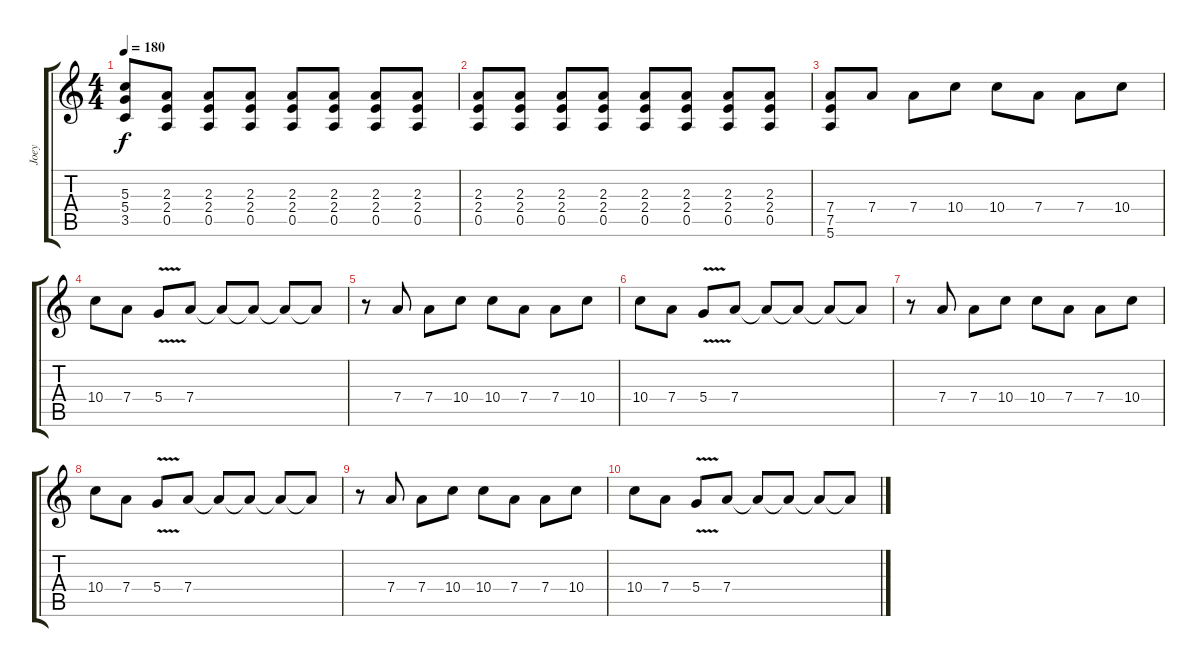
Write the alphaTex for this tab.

\track ("Joey" "Joey") {instrument distortionguitar}
\staff {score tabs}
\tuning (E4 B3 G3 D3 A2 E2) {hide}
\ts (4 4)
\tempo 180
\clef g2
\ks c
(5.3 5.4 3.5).8{dy f} (2.3 2.4 0.5).8 (2.3 2.4 0.5).8 (2.3 2.4 0.5).8 (2.3 2.4 0.5).8 (2.3 2.4 0.5).8 (2.3 2.4 0.5).8 (2.3 2.4 0.5).8 |
(2.3 2.4 0.5).8 (2.3 2.4 0.5).8 (2.3 2.4 0.5).8 (2.3 2.4 0.5).8 (2.3 2.4 0.5).8 (2.3 2.4 0.5).8 (2.3 2.4 0.5).8 (2.3 2.4 0.5).8 |
(7.4 7.5 5.6).8 7.4.8 7.4.8 10.4.8 10.4.8 7.4.8 7.4.8 10.4.8 |
10.4.8 7.4.8 5.4{v}.8 7.4.8 7.4{t}.8 7.4{t}.8 7.4{t}.8 7.4{t}.8 |
r.8 7.4.8 7.4.8 10.4.8 10.4.8 7.4.8 7.4.8 10.4.8 |
10.4.8 7.4.8 5.4{v}.8 7.4.8 7.4{t}.8 7.4{t}.8 7.4{t}.8 7.4{t}.8 |
r.8 7.4.8 7.4.8 10.4.8 10.4.8 7.4.8 7.4.8 10.4.8 |
10.4.8 7.4.8 5.4{v}.8 7.4.8 7.4{t}.8 7.4{t}.8 7.4{t}.8 7.4{t}.8 |
r.8 7.4.8 7.4.8 10.4.8 10.4.8 7.4.8 7.4.8 10.4.8 |
10.4.8 7.4.8 5.4{v}.8 7.4.8 7.4{t}.8 7.4{t}.8 7.4{t}.8 7.4{t}.8
